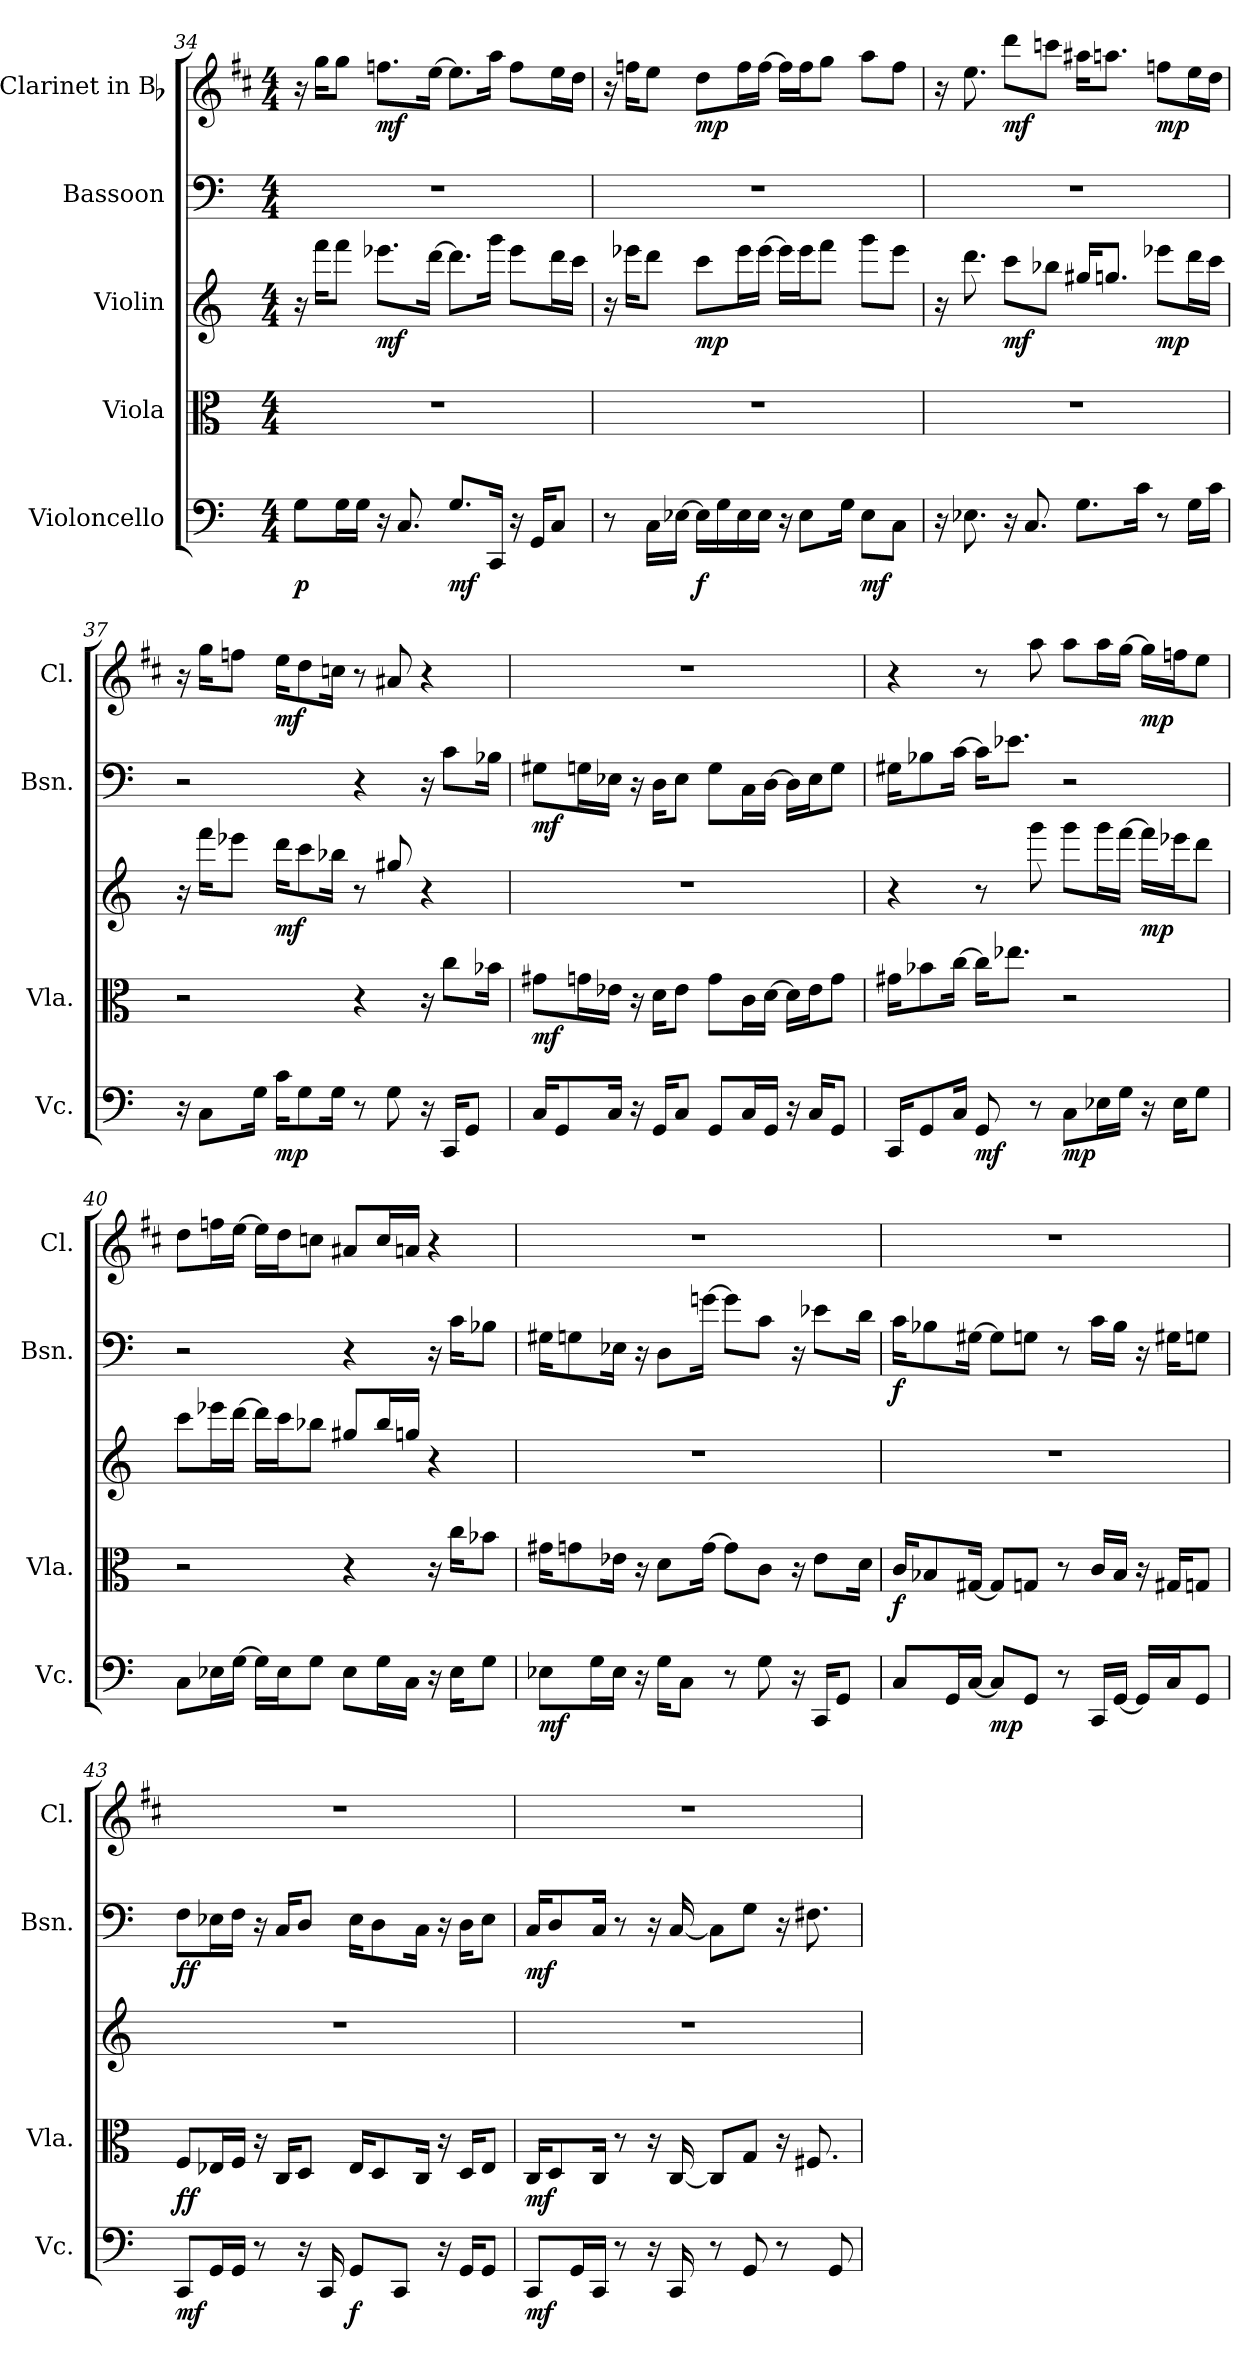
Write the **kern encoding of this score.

**kern	**dynam	**kern	**dynam	**kern	**dynam	**kern	**dynam	**kern	**dynam
*part5	*part5	*part4	*part4	*part3	*part3	*part2	*part2	*part1	*part1
*staff5	*staff5	*staff4	*staff4	*staff3	*staff3	*staff2	*staff2	*staff1	*staff1
*I"Violoncello	*	*I"Viola	*	*I"Violin	*	*I"Bassoon	*	*I"Clarinet in Bb	*
*I'Vc.	*	*I'Vla.	*	*	*	*I'Bsn.	*	*I'Cl.	*
!!LO:LB:g=z
*clefF4	*	*clefC3	*	*clefG2	*	*clefF4	*	*clefG2	*
*	*	*	*	*	*	*	*	*ITrd1c2	*
*k[]	*	*k[]	*	*k[]	*	*k[]	*	*k[]	*
*C:	*	*C:	*	*C:	*	*C:	*	*C:	*
*M4/4	*	*M4/4	*	*M4/4	*	*M4/4	*	*M4/4	*
=34	=34	=34	=34	=34	=34	=34	=34	=34	=34
8Gi\L	p	1r	.	16r	.	1r	.	16r	.
.	.	.	.	16fffi\KL	.	.	.	16ffi\KL	.
16Gi\L	.	.	.	8fffi\J	.	.	.	8ffi\J	.
16Gi\JJ	.	.	.	.	.	.	.	.	.
16r	.	.	.	8.eee-Xi\L	mf	.	.	8.ee-Xi\L	mf
8.Ci/	.	.	.	.	.	.	.	.	.
.	.	.	.	[16dddi\Jk	.	.	.	[16ddi\Jk	.
8.Gi/L	mf	.	.	8.dddi\L]	.	.	.	8.ddi\L]	.
16CCi/Jk	.	.	.	16gggi\Jk	.	.	.	16ggi\Jk	.
16r	.	.	.	8eee-i\L	.	.	.	8ee-i\L	.
16GGi/KL	.	.	.	.	.	.	.	.	.
8Ci/J	.	.	.	16dddi\L	.	.	.	16ddi\L	.
.	.	.	.	16ccci\JJ	.	.	.	16cci\JJ	.
=35	=35	=35	=35	=35	=35	=35	=35	=35	=35
8r	.	1r	.	16r	.	1r	.	16r	.
.	.	.	.	16eee-Xi\KL	.	.	.	16ee-Xi\KL	.
16Ci\LL	.	.	.	8dddi\J	.	.	.	8ddi\J	.
[16E-Xi\JJ	.	.	.	.	.	.	.	.	.
16E-i\LL]	f	.	.	8ccci\L	mp	.	.	8cci\L	mp
16Gi\	.	.	.	.	.	.	.	.	.
16E-i\	.	.	.	16eee-i\L	.	.	.	16ee-i\L	.
16E-i\JJ	.	.	.	[16eee-i\JJ	.	.	.	[16ee-i\JJ	.
16r	.	.	.	16eee-i\LL]	.	.	.	16ee-i\LL]	.
8E-i\L	.	.	.	16eee-i\J	.	.	.	16ee-i\J	.
.	.	.	.	8fffi\J	.	.	.	8ffi\J	.
16Gi\Jk	.	.	.	.	.	.	.	.	.
8E-i\L	mf	.	.	8gggi\L	.	.	.	8ggi\L	.
8Ci\J	.	.	.	8eee-i\J	.	.	.	8ee-i\J	.
=36	=36	=36	=36	=36	=36	=36	=36	=36	=36
16r	.	1r	.	16r	.	1r	.	16r	.
8.E-Xi\	.	.	.	8.dddi\	.	.	.	8.ddi\	.
16r	.	.	.	8ccci\L	mf	.	.	8ccci\L	mf
8.Ci/	.	.	.	.	.	.	.	.	.
.	.	.	.	8bb-Xi\J	.	.	.	8bb-Xi\J	.
8.Gi\L	.	.	.	16gg#Xi/KL	.	.	.	16gg#Xi\KL	.
.	.	.	.	8.ggni/J	.	.	.	8.ggni\J	.
16ci\Jk	.	.	.	.	.	.	.	.	.
8r	.	.	.	8eee-Xi\L	mp	.	.	8ee-Xi\L	mp
16Gi\LL	.	.	.	16dddi\L	.	.	.	16ddi\L	.
16ci\JJ	.	.	.	16ccci\JJ	.	.	.	16cci\JJ	.
!!LO:LB:g=z
=37	=37	=37	=37	=37	=37	=37	=37	=37	=37
16r	.	2r	.	16r	.	2r	.	16r	.
8Ci\L	.	.	.	16fffi\KL	.	.	.	16ffi\KL	.
.	.	.	.	8eee-Xi\J	.	.	.	8ee-Xi\J	.
16Gi\Jk	.	.	.	.	.	.	.	.	.
16ci\KL	mp	.	.	16dddi\KL	mf	.	.	16ddi\KL	mf
8Gi\	.	.	.	8ccci\	.	.	.	8cci\	.
16Gi\Jk	.	.	.	16bb-Xi\Jk	.	.	.	16b-Xi\Jk	.
8r	.	4r	.	8r	.	4r	.	8r	.
8Gi\	.	.	.	8gg#Xi/	.	.	.	8g#Xi/	.
16r	.	16r	.	4r	.	16r	.	4r	.
16CCi/KL	.	8cci\L	.	.	.	8ci\L	.	.	.
8GGi/J	.	.	.	.	.	.	.	.	.
.	.	16b-Xi\Jk	.	.	.	16B-Xi\Jk	.	.	.
=38	=38	=38	=38	=38	=38	=38	=38	=38	=38
16Ci/KL	.	8g#Xi\L	mf	1r	.	8G#Xi\L	mf	1r	.
8GGi/	.	.	.	.	.	.	.	.	.
.	.	16gni\L	.	.	.	16Gni\L	.	.	.
16Ci/Jk	.	16e-Xi\JJ	.	.	.	16E-Xi\JJ	.	.	.
16r	.	16r	.	.	.	16r	.	.	.
16GGi/KL	.	16di\KL	.	.	.	16Di\KL	.	.	.
8Ci/J	.	8e-i\J	.	.	.	8E-i\J	.	.	.
8GGi/L	.	8gi\L	.	.	.	8Gi\L	.	.	.
16Ci/L	.	16ci\L	.	.	.	16Ci\L	.	.	.
16GGi/JJ	.	[16di\JJ	.	.	.	[16Di\JJ	.	.	.
16r	.	16di\LL]	.	.	.	16Di\LL]	.	.	.
16Ci/KL	.	16e-i\J	.	.	.	16E-i\J	.	.	.
8GGi/J	.	8gi\J	.	.	.	8Gi\J	.	.	.
=39	=39	=39	=39	=39	=39	=39	=39	=39	=39
16CCi/KL	.	16g#Xi\KL	.	4r	.	16G#Xi\KL	.	4r	.
8GGi/	.	8b-Xi\	.	.	.	8B-Xi\	.	.	.
16Ci/Jk	.	[16cci\Jk	.	.	.	[16ci\Jk	.	.	.
8GGi/	mf	16cci\KL]	.	8r	.	16ci\KL]	.	8r	.
.	.	8.ee-Xi\J	.	.	.	8.e-Xi\J	.	.	.
8r	.	.	.	8gggi\	.	.	.	8ggi\	.
8Ci\L	mp	2r	.	8gggi\L	.	2r	.	8ggi\L	.
16E-Xi\L	.	.	.	16gggi\L	.	.	.	16ggi\L	.
16Gi\JJ	.	.	.	[16fffi\JJ	.	.	.	[16ffi\JJ	.
16r	.	.	.	16fffi\LL]	mp	.	.	16ffi\LL]	mp
16E-i\KL	.	.	.	16eee-Xi\J	.	.	.	16ee-Xi\J	.
8Gi\J	.	.	.	8dddi\J	.	.	.	8ddi\J	.
!!LO:PB:g=z
=40	=40	=40	=40	=40	=40	=40	=40	=40	=40
8Ci\L	.	2r	.	8ccci\L	.	2r	.	8cci\L	.
16E-Xi\L	.	.	.	16eee-Xi\L	.	.	.	16ee-Xi\L	.
[16Gi\JJ	.	.	.	[16dddi\JJ	.	.	.	[16ddi\JJ	.
16Gi\LL]	.	.	.	16dddi\LL]	.	.	.	16ddi\LL]	.
16E-i\J	.	.	.	16ccci\J	.	.	.	16cci\J	.
8Gi\J	.	.	.	8bb-Xi\J	.	.	.	8b-Xi\J	.
8E-i\L	.	4r	.	8gg#Xi/L	.	4r	.	8g#Xi/L	.
16Gi\L	.	.	.	16bb-i/L	.	.	.	16b-i/L	.
16Ci\JJ	.	.	.	16ggni/JJ	.	.	.	16gni/JJ	.
16r	.	16r	.	4r	.	16r	.	4r	.
16E-i\KL	.	16cci\KL	.	.	.	16ci\KL	.	.	.
8Gi\J	.	8b-Xi\J	.	.	.	8B-Xi\J	.	.	.
=41	=41	=41	=41	=41	=41	=41	=41	=41	=41
8E-Xi\L	mf	16g#Xi\KL	.	1r	.	16G#Xi\KL	.	1r	.
.	.	8gni\	.	.	.	8Gni\	.	.	.
16Gi\L	.	.	.	.	.	.	.	.	.
16E-i\JJ	.	16e-Xi\Jk	.	.	.	16E-Xi\Jk	.	.	.
16r	.	16r	.	.	.	16r	.	.	.
16Gi\KL	.	8di\L	.	.	.	8Di\L	.	.	.
8Ci\J	.	.	.	.	.	.	.	.	.
.	.	[16gi\Jk	.	.	.	[16gni\Jk	.	.	.
8r	.	8gi\L]	.	.	.	8gi\L]	.	.	.
8Gi\	.	8ci\J	.	.	.	8ci\J	.	.	.
16r	.	16r	.	.	.	16r	.	.	.
16CCi/KL	.	8e-i\L	.	.	.	8e-Xi\L	.	.	.
8GGi/J	.	.	.	.	.	.	.	.	.
.	.	16di\Jk	.	.	.	16di\Jk	.	.	.
=42	=42	=42	=42	=42	=42	=42	=42	=42	=42
8Ci/L	.	16ci/KL	f	1r	.	16ci\KL	f	1r	.
.	.	8B-Xi/	.	.	.	8B-Xi\	.	.	.
16GGi/L	.	.	.	.	.	.	.	.	.
[16Ci/JJ	.	[16G#Xi/Jk	.	.	.	[16G#Xi\Jk	.	.	.
8Ci/L]	mp	8G#i/L]	.	.	.	8G#i\L]	.	.	.
8GGi/J	.	8Gni/J	.	.	.	8Gni\J	.	.	.
8r	.	8r	.	.	.	8r	.	.	.
16CCi/LL	.	16ci/LL	.	.	.	16ci\LL	.	.	.
[16GGi/JJ	.	16B-i/JJ	.	.	.	16B-i\JJ	.	.	.
16GGi/LL]	.	16r	.	.	.	16r	.	.	.
16Ci/J	.	16G#Xi/KL	.	.	.	16G#Xi\KL	.	.	.
8GGi/J	.	8Gni/J	.	.	.	8Gni\J	.	.	.
!!LO:LB:g=z
=43	=43	=43	=43	=43	=43	=43	=43	=43	=43
8CCi/L	mf	8Fi/L	ff	1r	.	8Fi\L	ff	1r	.
16GGi/L	.	16E-Xi/L	.	.	.	16E-Xi\L	.	.	.
16GGi/JJ	.	16Fi/JJ	.	.	.	16Fi\JJ	.	.	.
8r	.	16r	.	.	.	16r	.	.	.
.	.	16Ci/KL	.	.	.	16Ci/KL	.	.	.
16r	.	8Di/J	.	.	.	8Di/J	.	.	.
16CCi/	.	.	.	.	.	.	.	.	.
8GGi/L	f	16E-i/KL	.	.	.	16E-i\KL	.	.	.
.	.	8Di/	.	.	.	8Di\	.	.	.
8CCi/J	.	.	.	.	.	.	.	.	.
.	.	16Ci/Jk	.	.	.	16Ci\Jk	.	.	.
16r	.	16r	.	.	.	16r	.	.	.
16GGi/KL	.	16Di/KL	.	.	.	16Di\KL	.	.	.
8GGi/J	.	8E-i/J	.	.	.	8E-i\J	.	.	.
=44	=44	=44	=44	=44	=44	=44	=44	=44	=44
8CCi/L	mf	16Ci/KL	mf	1r	.	16Ci/KL	mf	1r	.
.	.	8Di/	.	.	.	8Di/	.	.	.
16GGi/L	.	.	.	.	.	.	.	.	.
16CCi/JJ	.	16Ci/Jk	.	.	.	16Ci/Jk	.	.	.
8r	.	8r	.	.	.	8r	.	.	.
16r	.	16r	.	.	.	16r	.	.	.
16CCi/	.	[16Ci/	.	.	.	[16Ci/	.	.	.
8r	.	8Ci/L]	.	.	.	8Ci\L]	.	.	.
8GGi/	.	8Gi/J	.	.	.	8Gi\J	.	.	.
8r	.	16r	.	.	.	16r	.	.	.
.	.	8.F#Xi/	.	.	.	8.F#Xi\	.	.	.
8GGi/	.	.	.	.	.	.	.	.	.
=	=	=	=	=	=	=	=	=	=
*-	*-	*-	*-	*-	*-	*-	*-	*-	*-
